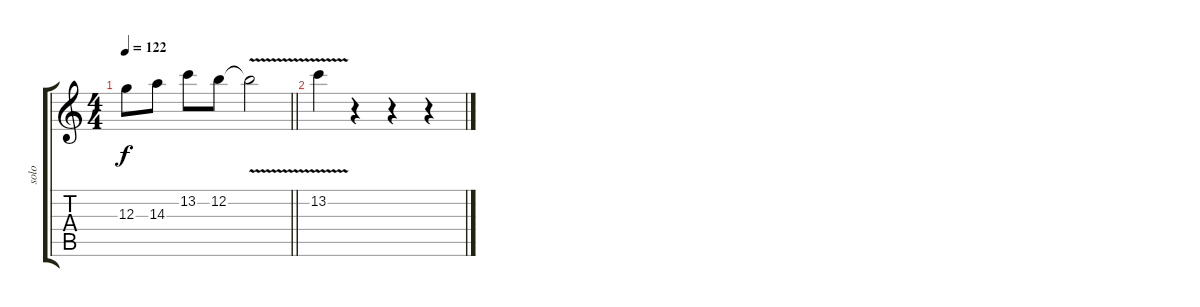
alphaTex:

\track ("solo" "solo") {instrument overdrivenguitar}
\staff {score tabs}
\tuning (E4 B3 G3 D3 A2 E2) {hide}
\ts (4 4)
\tempo 122
\clef g2
\barLineRight lightlight
\ks c
12.3.8{dy f} 14.3.8 13.2.8 12.2.8 12.2{v t}.2 |
13.2{v}.4 r.4 r.4 r.4
